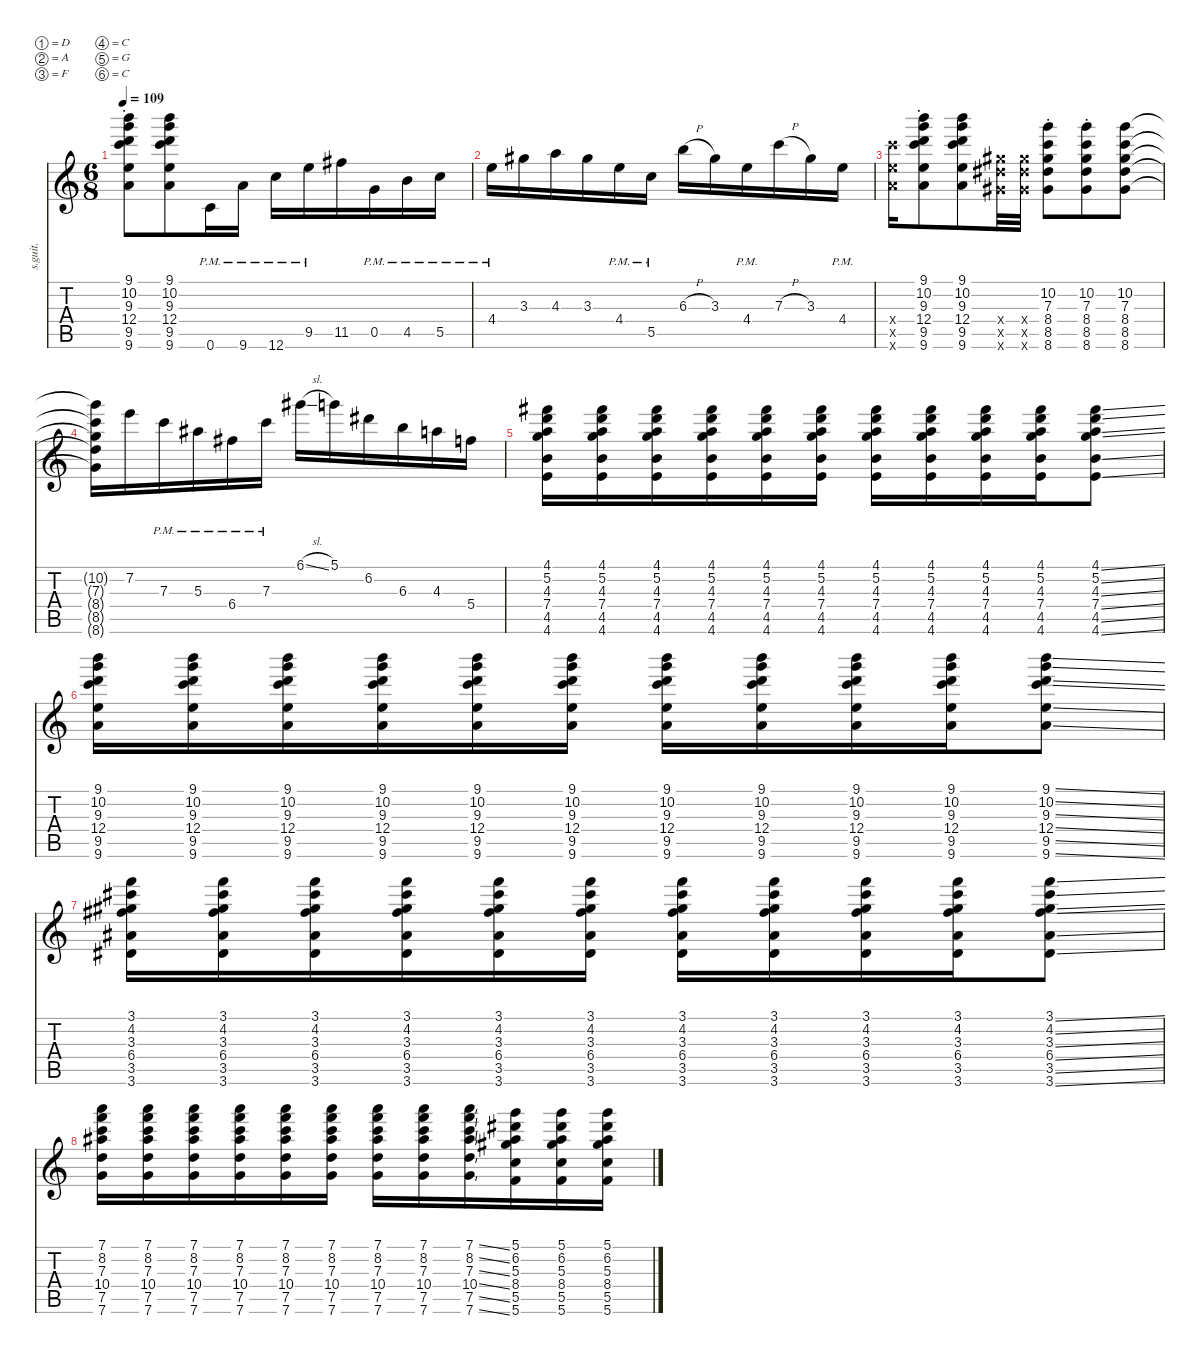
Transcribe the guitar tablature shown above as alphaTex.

\defaultSystemsLayout 4
\hideDynamics
\bracketExtendMode nobrackets
\track ("Octaver effect gt1" "s.guit.") {instrument distortionguitar}
\staff {score tabs}
\tuning (D5 A4 F4 C4 G3 C3)
\ts (6 8)
\tempo 109
\clef g2
\ks c
(9.1{st} 10.2{st} 9.3{st} 12.4{st} 9.5{st} 9.6{st}).8{lyrics (0 "") lyrics (1 "") lyrics (2 "") lyrics (3 "") lyrics (4 "") dy mf} (9.1 10.2 9.3 12.4 9.5 9.6).8{lyrics (0 "") lyrics (1 "") lyrics (2 "") lyrics (3 "") lyrics (4 "")} 0.6{pm}.16{lyrics (0 "") lyrics (1 "") lyrics (2 "") lyrics (3 "") lyrics (4 "")} 9.6{pm}.16{lyrics (0 "") lyrics (1 "") lyrics (2 "") lyrics (3 "") lyrics (4 "")} 12.6{pm}.16{lyrics (0 "") lyrics (1 "") lyrics (2 "") lyrics (3 "") lyrics (4 "")} 9.5{pm}.16{lyrics (0 "") lyrics (1 "") lyrics (2 "") lyrics (3 "") lyrics (4 "")} 11.5{acc #}.16{lyrics (0 "") lyrics (1 "") lyrics (2 "") lyrics (3 "") lyrics (4 "")} 0.5{pm}.16{lyrics (0 "") lyrics (1 "") lyrics (2 "") lyrics (3 "") lyrics (4 "")} 4.5{pm}.16{lyrics (0 "") lyrics (1 "") lyrics (2 "") lyrics (3 "") lyrics (4 "")} 5.5{pm}.16{lyrics (0 "") lyrics (1 "") lyrics (2 "") lyrics (3 "") lyrics (4 "")} |
4.4{pm}.16{lyrics (0 "") lyrics (1 "") lyrics (2 "") lyrics (3 "") lyrics (4 "")} 3.3{acc #}.16{lyrics (0 "") lyrics (1 "") lyrics (2 "") lyrics (3 "") lyrics (4 "")} 4.3.16{lyrics (0 "") lyrics (1 "") lyrics (2 "") lyrics (3 "") lyrics (4 "")} 3.3{acc #}.16{lyrics (0 "") lyrics (1 "") lyrics (2 "") lyrics (3 "") lyrics (4 "")} 4.4{pm}.16{lyrics (0 "") lyrics (1 "") lyrics (2 "") lyrics (3 "") lyrics (4 "")} 5.5{pm}.16{lyrics (0 "") lyrics (1 "") lyrics (2 "") lyrics (3 "") lyrics (4 "")} 6.3{h}.16{lyrics (0 "") lyrics (1 "") lyrics (2 "") lyrics (3 "") lyrics (4 "")} 3.3{acc #}.16{lyrics (0 "") lyrics (1 "") lyrics (2 "") lyrics (3 "") lyrics (4 "")} 4.4{pm}.16{lyrics (0 "") lyrics (1 "") lyrics (2 "") lyrics (3 "") lyrics (4 "")} 7.3{h}.16{lyrics (0 "") lyrics (1 "") lyrics (2 "") lyrics (3 "") lyrics (4 "")} 3.3{acc #}.16{lyrics (0 "") lyrics (1 "") lyrics (2 "") lyrics (3 "") lyrics (4 "")} 4.4{pm}.16{lyrics (0 "") lyrics (1 "") lyrics (2 "") lyrics (3 "") lyrics (4 "")} |
(12.4{x} 9.5{x} 9.6{x}).16{lyrics (0 "") lyrics (1 "") lyrics (2 "") lyrics (3 "") lyrics (4 "")} (9.1{st} 10.2{st} 9.3{st} 12.4{st} 9.5{st} 9.6{st}).8{lyrics (0 "") lyrics (1 "") lyrics (2 "") lyrics (3 "") lyrics (4 "")} (9.1 10.2 9.3 12.4 9.5 9.6).8{lyrics (0 "") lyrics (1 "") lyrics (2 "") lyrics (3 "") lyrics (4 "")} (8.4{x acc #} 8.5{x acc #} 8.6{x acc #}).32{lyrics (0 "") lyrics (1 "") lyrics (2 "") lyrics (3 "") lyrics (4 "")} (8.4{x acc #} 8.5{x acc #} 8.6{x acc #}).32{lyrics (0 "") lyrics (1 "") lyrics (2 "") lyrics (3 "") lyrics (4 "")} (10.2{st} 7.3{st} 8.4{st acc #} 8.5{st acc #} 8.6{st acc #}).8{lyrics (0 "") lyrics (1 "") lyrics (2 "") lyrics (3 "") lyrics (4 "")} (10.2{st} 7.3{st} 8.4{st acc #} 8.5{st acc #} 8.6{st acc #}).8{lyrics (0 "") lyrics (1 "") lyrics (2 "") lyrics (3 "") lyrics (4 "")} (10.2 7.3 8.4{acc #} 8.5{acc #} 8.6{acc #}).8{lyrics (0 "") lyrics (1 "") lyrics (2 "") lyrics (3 "") lyrics (4 "")} |
(10.2{t} 7.3{t} 8.4{t acc #} 8.5{t acc #} 8.6{t acc #}).16{lyrics (0 "") lyrics (1 "") lyrics (2 "") lyrics (3 "") lyrics (4 "")} 7.2.16{lyrics (0 "") lyrics (1 "") lyrics (2 "") lyrics (3 "") lyrics (4 "")} 7.3{pm}.16{lyrics (0 "") lyrics (1 "") lyrics (2 "") lyrics (3 "") lyrics (4 "")} 5.3{pm acc #}.16{lyrics (0 "") lyrics (1 "") lyrics (2 "") lyrics (3 "") lyrics (4 "")} 6.4{pm acc #}.16{lyrics (0 "") lyrics (1 "") lyrics (2 "") lyrics (3 "") lyrics (4 "")} 7.3{pm}.16{lyrics (0 "") lyrics (1 "") lyrics (2 "") lyrics (3 "") lyrics (4 "")} 6.1{sl acc #}.16{lyrics (0 "") lyrics (1 "") lyrics (2 "") lyrics (3 "") lyrics (4 "")} 5.1.16{lyrics (0 "") lyrics (1 "") lyrics (2 "") lyrics (3 "") lyrics (4 "")} 6.2{acc #}.16{lyrics (0 "") lyrics (1 "") lyrics (2 "") lyrics (3 "") lyrics (4 "")} 6.3.16{lyrics (0 "") lyrics (1 "") lyrics (2 "") lyrics (3 "") lyrics (4 "")} 4.3.16{lyrics (0 "") lyrics (1 "") lyrics (2 "") lyrics (3 "") lyrics (4 "")} 5.4.16{lyrics (0 "") lyrics (1 "") lyrics (2 "") lyrics (3 "") lyrics (4 "")} |
(4.1{acc #} 5.2 4.3 7.4 4.5 4.6).16{lyrics (0 "") lyrics (1 "") lyrics (2 "") lyrics (3 "") lyrics (4 "")} (4.1{acc #} 5.2 4.3 7.4 4.5 4.6).16{lyrics (0 "") lyrics (1 "") lyrics (2 "") lyrics (3 "") lyrics (4 "")} (4.1{acc #} 5.2 4.3 7.4 4.5 4.6).16{lyrics (0 "") lyrics (1 "") lyrics (2 "") lyrics (3 "") lyrics (4 "")} (4.1{acc #} 5.2 4.3 7.4 4.5 4.6).16{lyrics (0 "") lyrics (1 "") lyrics (2 "") lyrics (3 "") lyrics (4 "")} (4.1{acc #} 5.2 4.3 7.4 4.5 4.6).16{lyrics (0 "") lyrics (1 "") lyrics (2 "") lyrics (3 "") lyrics (4 "")} (4.1{acc #} 5.2 4.3 7.4 4.5 4.6).16{lyrics (0 "") lyrics (1 "") lyrics (2 "") lyrics (3 "") lyrics (4 "")} (4.1{acc #} 5.2 4.3 7.4 4.5 4.6).16{lyrics (0 "") lyrics (1 "") lyrics (2 "") lyrics (3 "") lyrics (4 "")} (4.1{acc #} 5.2 4.3 7.4 4.5 4.6).16{lyrics (0 "") lyrics (1 "") lyrics (2 "") lyrics (3 "") lyrics (4 "")} (4.1{acc #} 5.2 4.3 7.4 4.5 4.6).16{lyrics (0 "") lyrics (1 "") lyrics (2 "") lyrics (3 "") lyrics (4 "")} (4.1{acc #} 5.2 4.3 7.4 4.5 4.6).16{lyrics (0 "") lyrics (1 "") lyrics (2 "") lyrics (3 "") lyrics (4 "")} (4.1{ss acc #} 5.2{ss} 4.3{ss} 7.4{ss} 4.5{ss} 4.6{ss}).8{lyrics (0 "") lyrics (1 "") lyrics (2 "") lyrics (3 "") lyrics (4 "")} |
(9.1 10.2 9.3 12.4 9.5 9.6).16{lyrics (0 "") lyrics (1 "") lyrics (2 "") lyrics (3 "") lyrics (4 "")} (9.1 10.2 9.3 12.4 9.5 9.6).16{lyrics (0 "") lyrics (1 "") lyrics (2 "") lyrics (3 "") lyrics (4 "")} (9.1 10.2 9.3 12.4 9.5 9.6).16{lyrics (0 "") lyrics (1 "") lyrics (2 "") lyrics (3 "") lyrics (4 "")} (9.1 10.2 9.3 12.4 9.5 9.6).16{lyrics (0 "") lyrics (1 "") lyrics (2 "") lyrics (3 "") lyrics (4 "")} (9.1 10.2 9.3 12.4 9.5 9.6).16{lyrics (0 "") lyrics (1 "") lyrics (2 "") lyrics (3 "") lyrics (4 "")} (9.1 10.2 9.3 12.4 9.5 9.6).16{lyrics (0 "") lyrics (1 "") lyrics (2 "") lyrics (3 "") lyrics (4 "")} (9.1 10.2 9.3 12.4 9.5 9.6).16{lyrics (0 "") lyrics (1 "") lyrics (2 "") lyrics (3 "") lyrics (4 "")} (9.1 10.2 9.3 12.4 9.5 9.6).16{lyrics (0 "") lyrics (1 "") lyrics (2 "") lyrics (3 "") lyrics (4 "")} (9.1 10.2 9.3 12.4 9.5 9.6).16{lyrics (0 "") lyrics (1 "") lyrics (2 "") lyrics (3 "") lyrics (4 "")} (9.1 10.2 9.3 12.4 9.5 9.6).16{lyrics (0 "") lyrics (1 "") lyrics (2 "") lyrics (3 "") lyrics (4 "")} (9.1{ss} 10.2{ss} 9.3{ss} 12.4{ss} 9.5{ss} 9.6{ss}).8{lyrics (0 "") lyrics (1 "") lyrics (2 "") lyrics (3 "") lyrics (4 "")} |
(3.1 4.2{acc #} 3.3{acc #} 6.4{acc #} 3.5{acc #} 3.6{acc #}).16{lyrics (0 "") lyrics (1 "") lyrics (2 "") lyrics (3 "") lyrics (4 "")} (3.1 4.2{acc #} 3.3{acc #} 6.4{acc #} 3.5{acc #} 3.6{acc #}).16{lyrics (0 "") lyrics (1 "") lyrics (2 "") lyrics (3 "") lyrics (4 "")} (3.1 4.2{acc #} 3.3{acc #} 6.4{acc #} 3.5{acc #} 3.6{acc #}).16{lyrics (0 "") lyrics (1 "") lyrics (2 "") lyrics (3 "") lyrics (4 "")} (3.1 4.2{acc #} 3.3{acc #} 6.4{acc #} 3.5{acc #} 3.6{acc #}).16{lyrics (0 "") lyrics (1 "") lyrics (2 "") lyrics (3 "") lyrics (4 "")} (3.1 4.2{acc #} 3.3{acc #} 6.4{acc #} 3.5{acc #} 3.6{acc #}).16{lyrics (0 "") lyrics (1 "") lyrics (2 "") lyrics (3 "") lyrics (4 "")} (3.1 4.2{acc #} 3.3{acc #} 6.4{acc #} 3.5{acc #} 3.6{acc #}).16{lyrics (0 "") lyrics (1 "") lyrics (2 "") lyrics (3 "") lyrics (4 "")} (3.1 4.2{acc #} 3.3{acc #} 6.4{acc #} 3.5{acc #} 3.6{acc #}).16{lyrics (0 "") lyrics (1 "") lyrics (2 "") lyrics (3 "") lyrics (4 "")} (3.1 4.2{acc #} 3.3{acc #} 6.4{acc #} 3.5{acc #} 3.6{acc #}).16{lyrics (0 "") lyrics (1 "") lyrics (2 "") lyrics (3 "") lyrics (4 "")} (3.1 4.2{acc #} 3.3{acc #} 6.4{acc #} 3.5{acc #} 3.6{acc #}).16{lyrics (0 "") lyrics (1 "") lyrics (2 "") lyrics (3 "") lyrics (4 "")} (3.1 4.2{acc #} 3.3{acc #} 6.4{acc #} 3.5{acc #} 3.6{acc #}).16{lyrics (0 "") lyrics (1 "") lyrics (2 "") lyrics (3 "") lyrics (4 "")} (3.1{ss} 4.2{ss acc #} 3.3{ss acc #} 6.4{ss acc #} 3.5{ss acc #} 3.6{ss acc #}).8{lyrics (0 "") lyrics (1 "") lyrics (2 "") lyrics (3 "") lyrics (4 "")} |
(7.1 8.2 7.3 10.4{acc #} 7.5 7.6).16{lyrics (0 "") lyrics (1 "") lyrics (2 "") lyrics (3 "") lyrics (4 "")} (7.1 8.2 7.3 10.4{acc #} 7.5 7.6).16{lyrics (0 "") lyrics (1 "") lyrics (2 "") lyrics (3 "") lyrics (4 "")} (7.1 8.2 7.3 10.4{acc #} 7.5 7.6).16{lyrics (0 "") lyrics (1 "") lyrics (2 "") lyrics (3 "") lyrics (4 "")} (7.1 8.2 7.3 10.4{acc #} 7.5 7.6).16{lyrics (0 "") lyrics (1 "") lyrics (2 "") lyrics (3 "") lyrics (4 "")} (7.1 8.2 7.3 10.4{acc #} 7.5 7.6).16{lyrics (0 "") lyrics (1 "") lyrics (2 "") lyrics (3 "") lyrics (4 "")} (7.1 8.2 7.3 10.4{acc #} 7.5 7.6).16{lyrics (0 "") lyrics (1 "") lyrics (2 "") lyrics (3 "") lyrics (4 "")} (7.1 8.2 7.3 10.4{acc #} 7.5 7.6).16{lyrics (0 "") lyrics (1 "") lyrics (2 "") lyrics (3 "") lyrics (4 "")} (7.1 8.2 7.3 10.4{acc #} 7.5 7.6).16{lyrics (0 "") lyrics (1 "") lyrics (2 "") lyrics (3 "") lyrics (4 "")} (7.1{ss} 8.2{ss} 7.3{ss} 10.4{ss acc #} 7.5{ss} 7.6{ss}).16{lyrics (0 "") lyrics (1 "") lyrics (2 "") lyrics (3 "") lyrics (4 "")} (5.1 6.2{acc #} 5.3{acc #} 8.4{acc #} 5.5 5.6).16{lyrics (0 "") lyrics (1 "") lyrics (2 "") lyrics (3 "") lyrics (4 "")} (5.1 6.2{acc #} 5.3{acc #} 8.4{acc #} 5.5 5.6).16{lyrics (0 "") lyrics (1 "") lyrics (2 "") lyrics (3 "") lyrics (4 "")} (5.1{ss} 6.2{ss acc #} 5.3{ss acc #} 8.4{ss acc #} 5.5{ss} 5.6{ss}).16{lyrics (0 "") lyrics (1 "") lyrics (2 "") lyrics (3 "") lyrics (4 "")}
